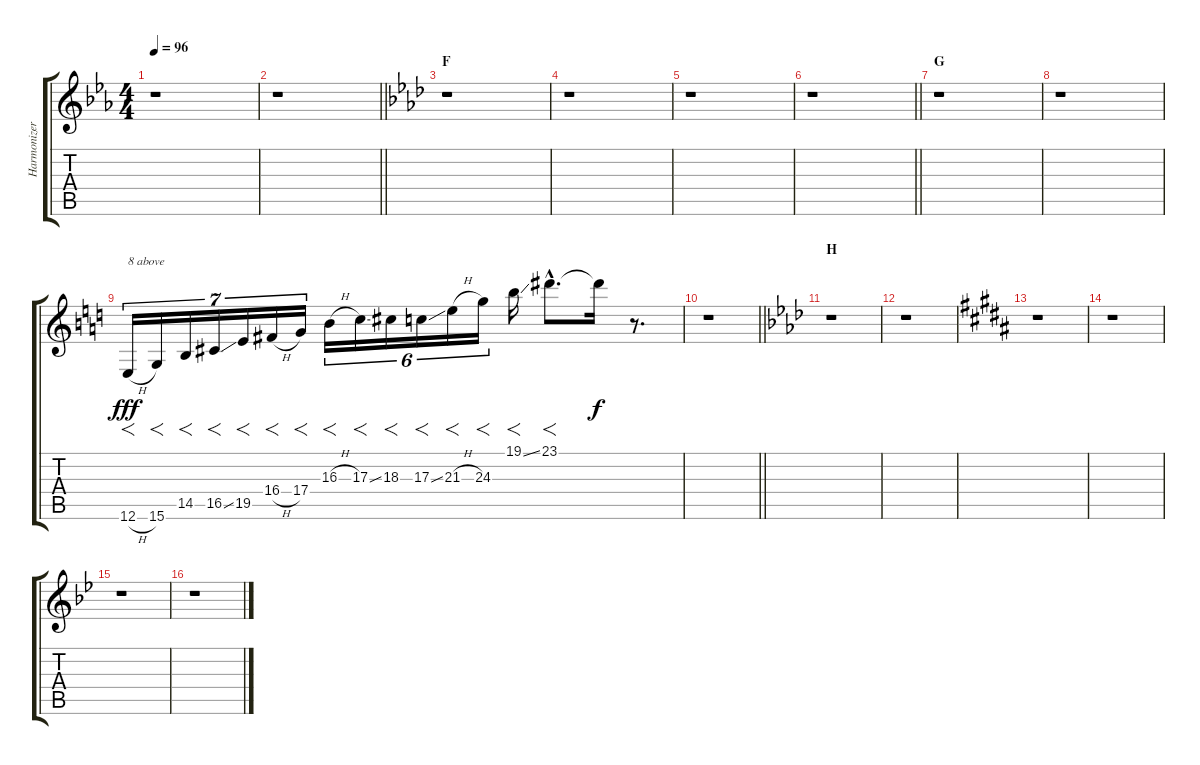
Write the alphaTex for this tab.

\track ("Harmonizer 1" "Harmonizer") {instrument lead6voice}
\staff {score tabs}
\tuning (E4 B3 G3 D3 A2 E2) {hide}
\ts (4 4)
\tempo 96
\clef g2
\ks eb
r.1{dy fff} |
\barLineRight lightlight
r.1 |
\section ("" "F")
\ks ab
r.1 |
r.1 |
r.1 |
\barLineRight lightlight
r.1 |
\section ("" "G")
r.1 |
r.1 |
\ks c
12.6{h}.16{f tu (7 4) txt "8 above" instrument distortionguitar} 15.6.16{f tu (7 4)} 14.5.16{f tu (7 4)} 16.5{ss}.16{f tu (7 4)} 19.5.16{f tu (7 4)} 16.4{h}.16{f tu (7 4)} 17.4.16{f tu (7 4)} 16.3{h}.16{f tu (6 4)} 17.3{ss}.16{f tu (6 4)} 18.3.16{f tu (6 4)} 17.3{ss}.16{f tu (6 4)} 21.3{h}.16{f tu (6 4)} 24.3.16{f tu (6 4)} 19.1{ss}.16{f} 23.1{hac}.8{f d} 23.1{t}.16{dy f} r.8{d} |
\barLineRight lightlight
r.1 |
\section ("" "H")
\ks ab
r.1 |
r.1 |
\ks b
r.1 |
r.1 |
\ks bb
r.1 |
r.1
